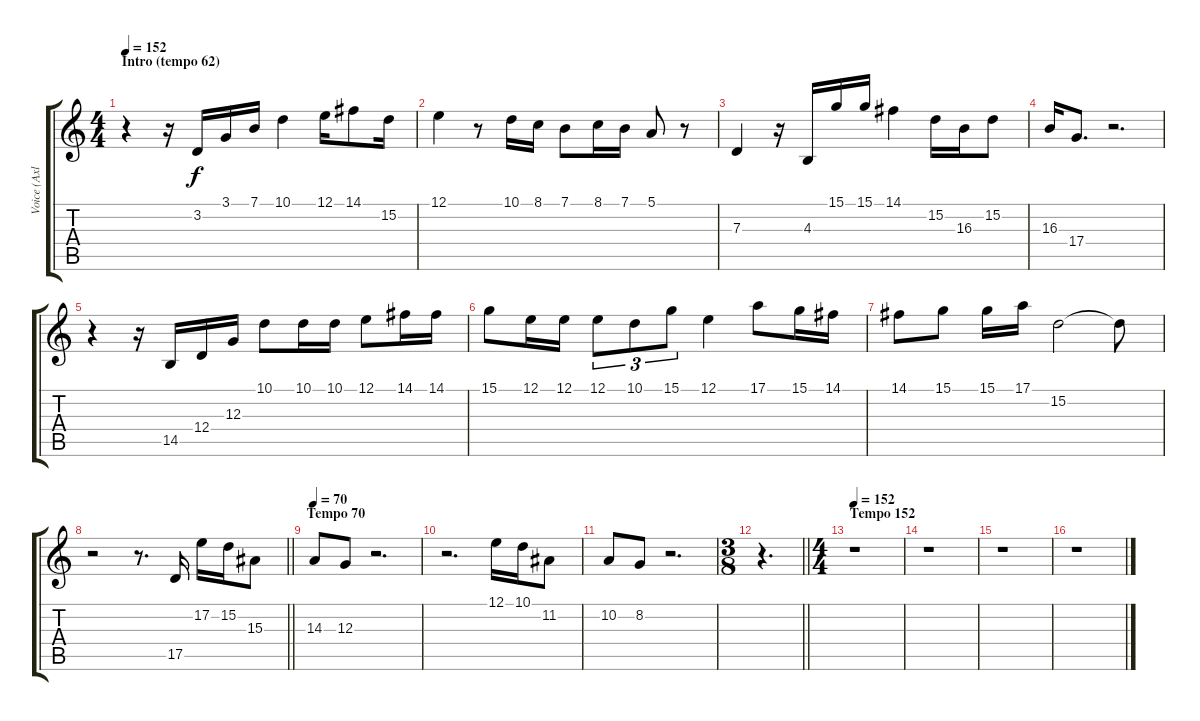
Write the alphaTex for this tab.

\track ("Voice (Axl)" "Voice (Axl") {instrument synthstrings1}
\staff {score tabs}
\tuning (E4 B3 G3 D3 A2 E2) {hide}
\ts (4 4)
\section ("" "Intro (tempo 62)")
\tempo 152
\tempo 62
\tempo 152
\clef g2
\ks c
r.4{dy f instrument synthstrings1} r.16 3.2.16 3.1.16 7.1.16 10.1.4 12.1.16 14.1.8 15.2.16 |
12.1.4 r.8 10.1.16 8.1.16 7.1.8 8.1.16 7.1.16 5.1.8 r.8 |
7.3.4 r.16 4.3.16 15.1.16 15.1.16 14.1.4 15.2.16 16.3.16 15.2.8 |
16.3.16 17.4.8{d} r.2{d} |
r.4 r.16 14.5.16 12.4.16 12.3.16 10.1.8 10.1.16 10.1.16 12.1.8 14.1.16 14.1.16 |
15.1.8 12.1.16 12.1.16 12.1.8{tu (3 2)} 10.1.8{tu (3 2)} 15.1.8{tu (3 2)} 12.1.4 17.1.8 15.1.16 14.1.16 |
14.1.8 15.1.8 15.1.16 17.1.16 15.2.2 15.2{t}.8 |
\barLineRight lightlight
r.2 r.8{d} 17.5.16 17.2.16 15.2.16 15.3.8 |
\section ("" "Tempo 70")
\tempo 70
14.3.8 12.3.8 r.2{d} |
r.2{d} 12.1.16 10.1.16 11.2.8 |
10.2.8 8.2.8 r.2{d} |
\ts (3 8)
\barLineRight lightlight
r.4{d} |
\ts (4 4)
\section ("" "Tempo 152")
\tempo 152
r.1 |
r.1 |
r.1 |
r.1
